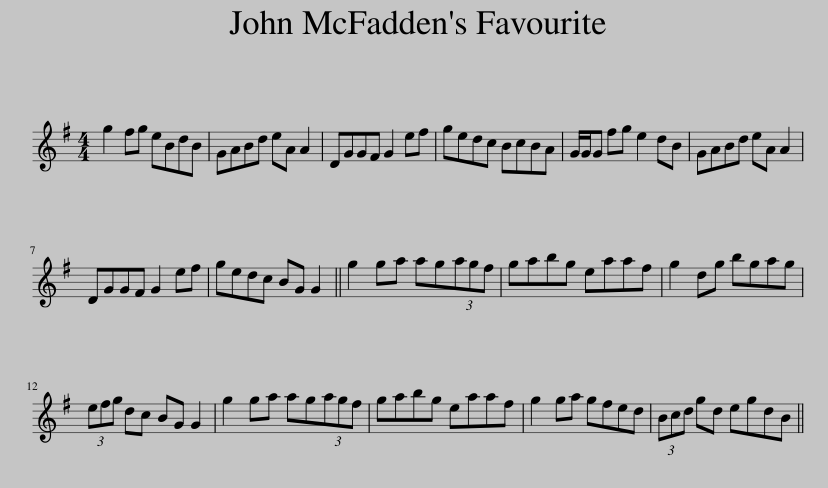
X:1
L:1/8
M:4/4
I:linebreak $
K:G
V:1 treble
V:1
 g2 fg eBdB | GABd eA A2 | DGGF G2 ef | gedc BcBA | G/G/G fg e2 dB | %5
 GABd eA A2 |$ DGGF G2 ef | gedc BG G2 || g2 ga ag(3agf | gabg eaaf | %10
 g2 dg bgag |$ (3efg dc BG G2 | g2 ga ag(3agf | gabg eaaf | g2 ga gfed | %15
 (3Bcd gd egdB || %16
